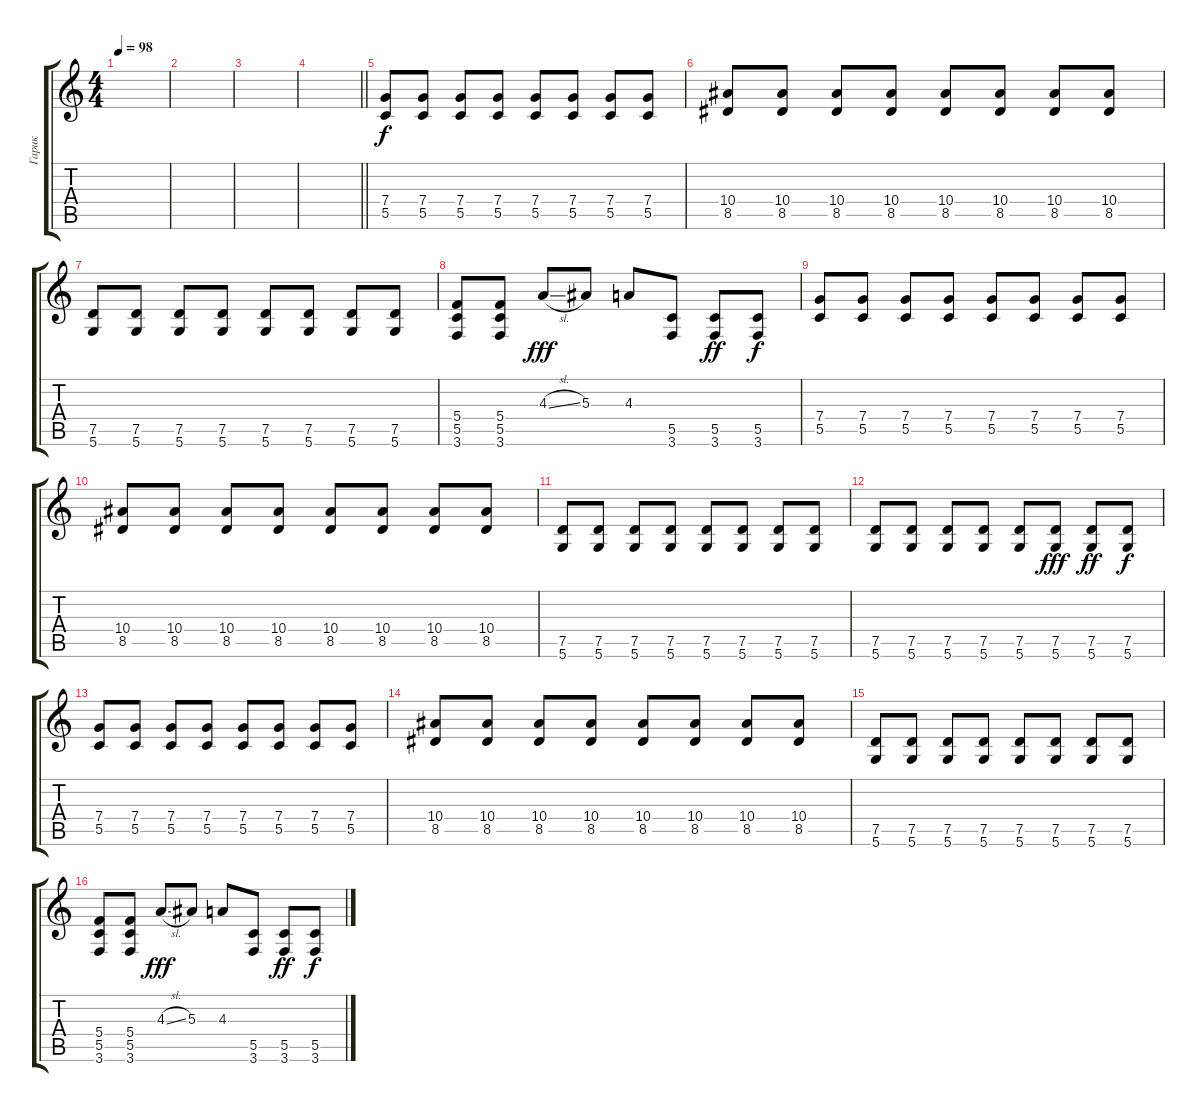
\track ("Гарик" "Гарик") {instrument electricguitarjazz}
\staff {score tabs}
\tuning (D4 A3 F3 C3 G2 D2) {hide}
\ts (4 4)
\tempo 98
\clef g2
\ks c
|
|
|
\barLineRight lightlight
|
(7.4 5.5).8{volume 12 instrument overdrivenguitar} (7.4 5.5).8 (7.4 5.5).8 (7.4 5.5).8 (7.4 5.5).8 (7.4 5.5).8 (7.4 5.5).8 (7.4 5.5).8 |
(10.4 8.5).8 (10.4 8.5).8 (10.4 8.5).8 (10.4 8.5).8 (10.4 8.5).8 (10.4 8.5).8 (10.4 8.5).8 (10.4 8.5).8 |
(7.5 5.6).8 (7.5 5.6).8 (7.5 5.6).8 (7.5 5.6).8 (7.5 5.6).8 (7.5 5.6).8 (7.5 5.6).8 (7.5 5.6).8 |
(5.4 5.5 3.6).8 (5.4 5.5 3.6).8 4.3{sl}.8{dy fff} 5.3.8 4.3.8 (5.5 3.6).8 (5.5 3.6).8{dy ff} (5.5 3.6).8{dy f} |
(7.4 5.5).8 (7.4 5.5).8 (7.4 5.5).8 (7.4 5.5).8 (7.4 5.5).8 (7.4 5.5).8 (7.4 5.5).8 (7.4 5.5).8 |
(10.4 8.5).8 (10.4 8.5).8 (10.4 8.5).8 (10.4 8.5).8 (10.4 8.5).8 (10.4 8.5).8 (10.4 8.5).8 (10.4 8.5).8 |
(7.5 5.6).8 (7.5 5.6).8 (7.5 5.6).8 (7.5 5.6).8 (7.5 5.6).8 (7.5 5.6).8 (7.5 5.6).8 (7.5 5.6).8 |
(7.5 5.6).8 (7.5 5.6).8 (7.5 5.6).8 (7.5 5.6).8 (7.5 5.6).8 (7.5 5.6).8{dy fff} (7.5 5.6).8{dy ff} (7.5 5.6).8{dy f} |
(7.4 5.5).8{volume 12 instrument overdrivenguitar} (7.4 5.5).8 (7.4 5.5).8 (7.4 5.5).8 (7.4 5.5).8 (7.4 5.5).8 (7.4 5.5).8 (7.4 5.5).8 |
(10.4 8.5).8 (10.4 8.5).8 (10.4 8.5).8 (10.4 8.5).8 (10.4 8.5).8 (10.4 8.5).8 (10.4 8.5).8 (10.4 8.5).8 |
(7.5 5.6).8 (7.5 5.6).8 (7.5 5.6).8 (7.5 5.6).8 (7.5 5.6).8 (7.5 5.6).8 (7.5 5.6).8 (7.5 5.6).8 |
(5.4 5.5 3.6).8 (5.4 5.5 3.6).8 4.3{sl}.8{dy fff} 5.3.8 4.3.8 (5.5 3.6).8 (5.5 3.6).8{dy ff} (5.5 3.6).8{dy f}
